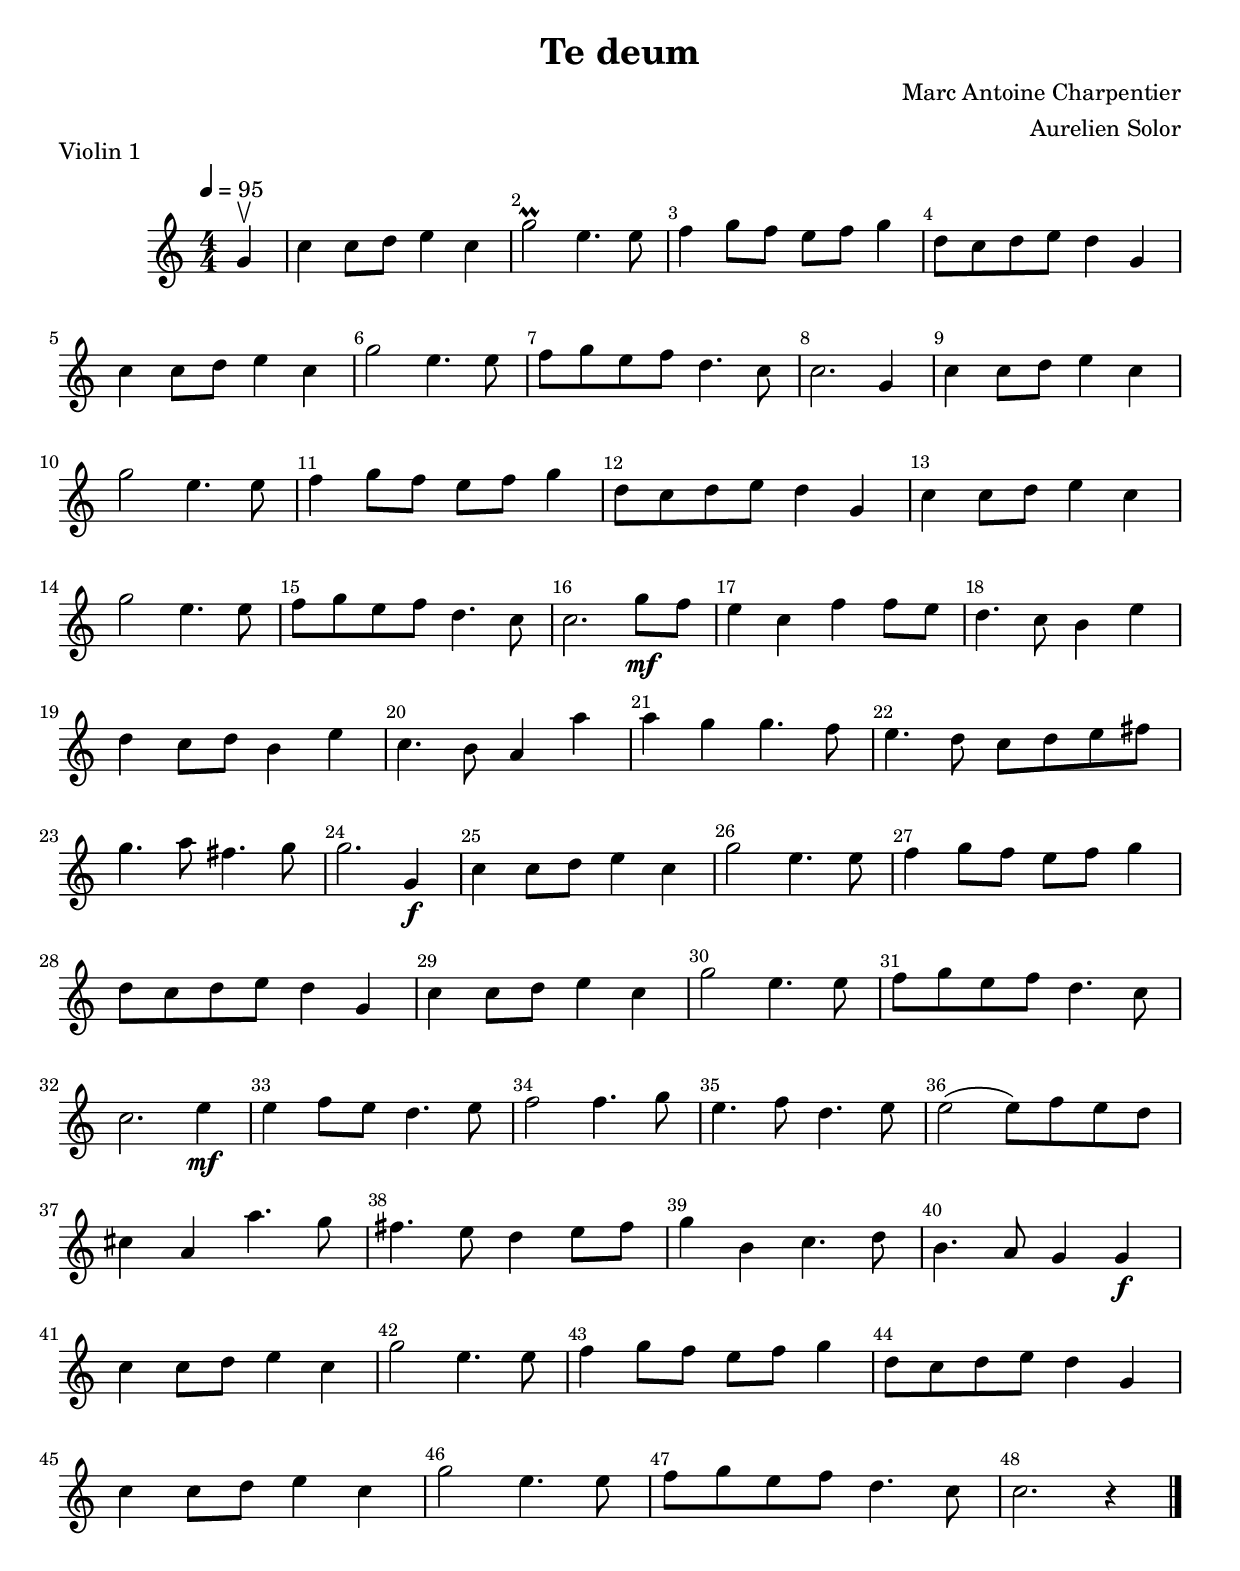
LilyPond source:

\version "2.18.2"
\header{
  title = "Te deum"
  piece = "Violin 1"
  arranger = "Aurelien Solor"
  composer = "Marc Antoine Charpentier"
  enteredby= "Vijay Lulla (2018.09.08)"
}

\layout {
  \context {
    \Score
      \override BarNumber.break-visibility = ##(#f #t #t)
      \override MultiMeasureRest.expand-limit = #1
      \override SpacingSpanner.base-shortest-duration = #(ly:make-moment 1/24)
  }
}

voiceconsts = {
  \key c \major
  \numericTimeSignature
  \compressFullBarRests
  \tempo 4 = 95
}

%% showLastLength = R1*8 %% last few measures %% Comment to typeset whole score

\book {
  \score {
    \new Staff {
      \new Voice {
        \relative c' {
          \voiceconsts
          %% \set Score.markFormatter = #format-mark-circle-numbers
          \time 4/4 \clef treble
          \partial 4 g'4 \upbow | c4 c8 d8 e4 c4 | g'2\prall e4. e8 |
          f4 g8 f8 e8 f8 g4 | d8 c8 d8 e8 d4 g,4 | c4 c8 d8 e4 c4 |
          \barNumberCheck #6 g'2 e4. e8 | f8 g8 e8 f8 d4. c8 |
          c2. g4 | c4 c8 d8 e4 c4 | g'2 e4. e8 | f4 g8 f8 e8 f8 g4 |
          \barNumberCheck #12 d8 c8 d8 e8 d4 g,4 | c4 c8 d8 e4 c4 |
          g'2 e4. e8 | f8 g8 e8 f8 d4. c8 | c2. g'8\mf f8 | e4 c4 f4 f8 e8 |
          \barNumberCheck #18 d4. c8 b4 e4 | d4 c8 d8 b4 e4 |
          c4. b8 a4 a'4 | a4 g4 g4. f8 | e4. d8 c8 d8 e8 fis8 |
          g4. a8 fis4. g8 |
          \barNumberCheck #24 g2. g,4\f | c4 c8 d8 e4 c4 | g'2 e4. e8 |
          f4 g8 f8 e8 f8 g4 | d8 c8 d8 e8 d4 g,4 | c4 c8 d8 e4 c4 |
          \barNumberCheck #30 g'2 e4. e8 | f8 g8 e8 f8 d4. c8 |
          c2. e4\mf | e4 f8 e8 d4. e8 | f2 f4. g8 | e4. f8 d4. e8 |
          \barNumberCheck #36 e2( e8) f8 e8 d8 | cis4 a4 a'4. g8 |
          fis4. e8 d4 e8 fis8 | g4 b,4 c4. d8 | b4. a8 g4 g4\f |
          c4 c8 d8 e4 c4 |
          \barNumberCheck #42 g'2 e4. e8 | f4 g8 f8 e8 f8 g4 |
          d8 c8 d8 e8 d4 g,4 | c4 c8 d8 e4 c4 | g'2 e4. e8 |
          f8 g8 e8 f8 d4. c8 | \barNumberCheck #48 c2. r4
          \bar"|."
        }
      }
    }
  }
}

